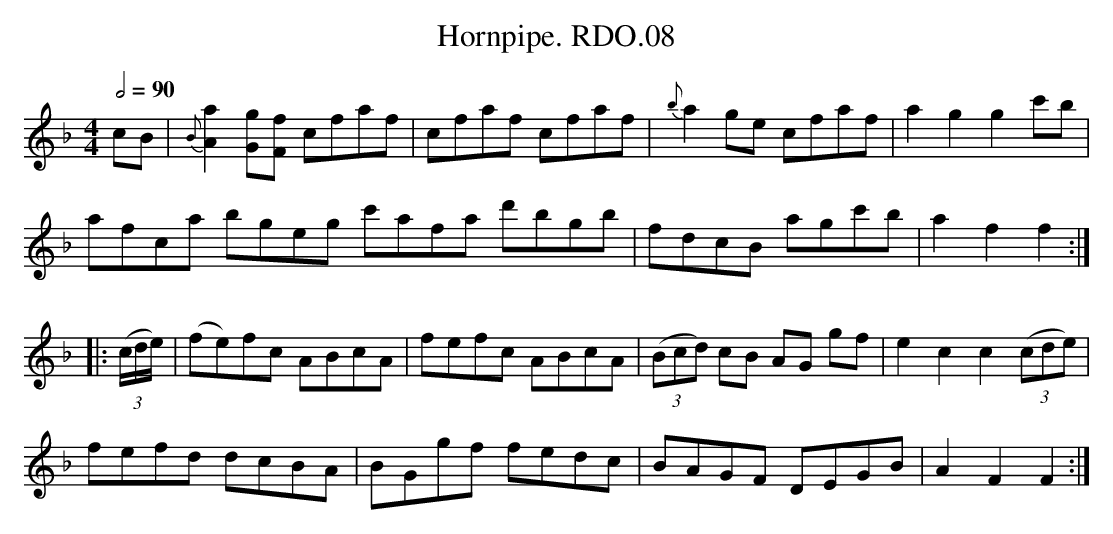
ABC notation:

X:1
T:Hornpipe. RDO.08
M:4/4
L:1/8
Q:1/2=90
K:F
cB|{B}[A2a2][Gg][Ff] cfaf|cfaf cfaf|{b}a2ge cfaf|a2g2g2c'b|
afca bgeg c'afa d'bgb|fdcB agc'b|a2f2f2:|
|:((3c/d/e/)|(fe)fc ABcA|fefc ABcA|((3Bcd) cB AG gf|e2c2c2((3cde)|
fefd dcBA|BGgf fedc|BAGF DEGB|A2F2F2:|
